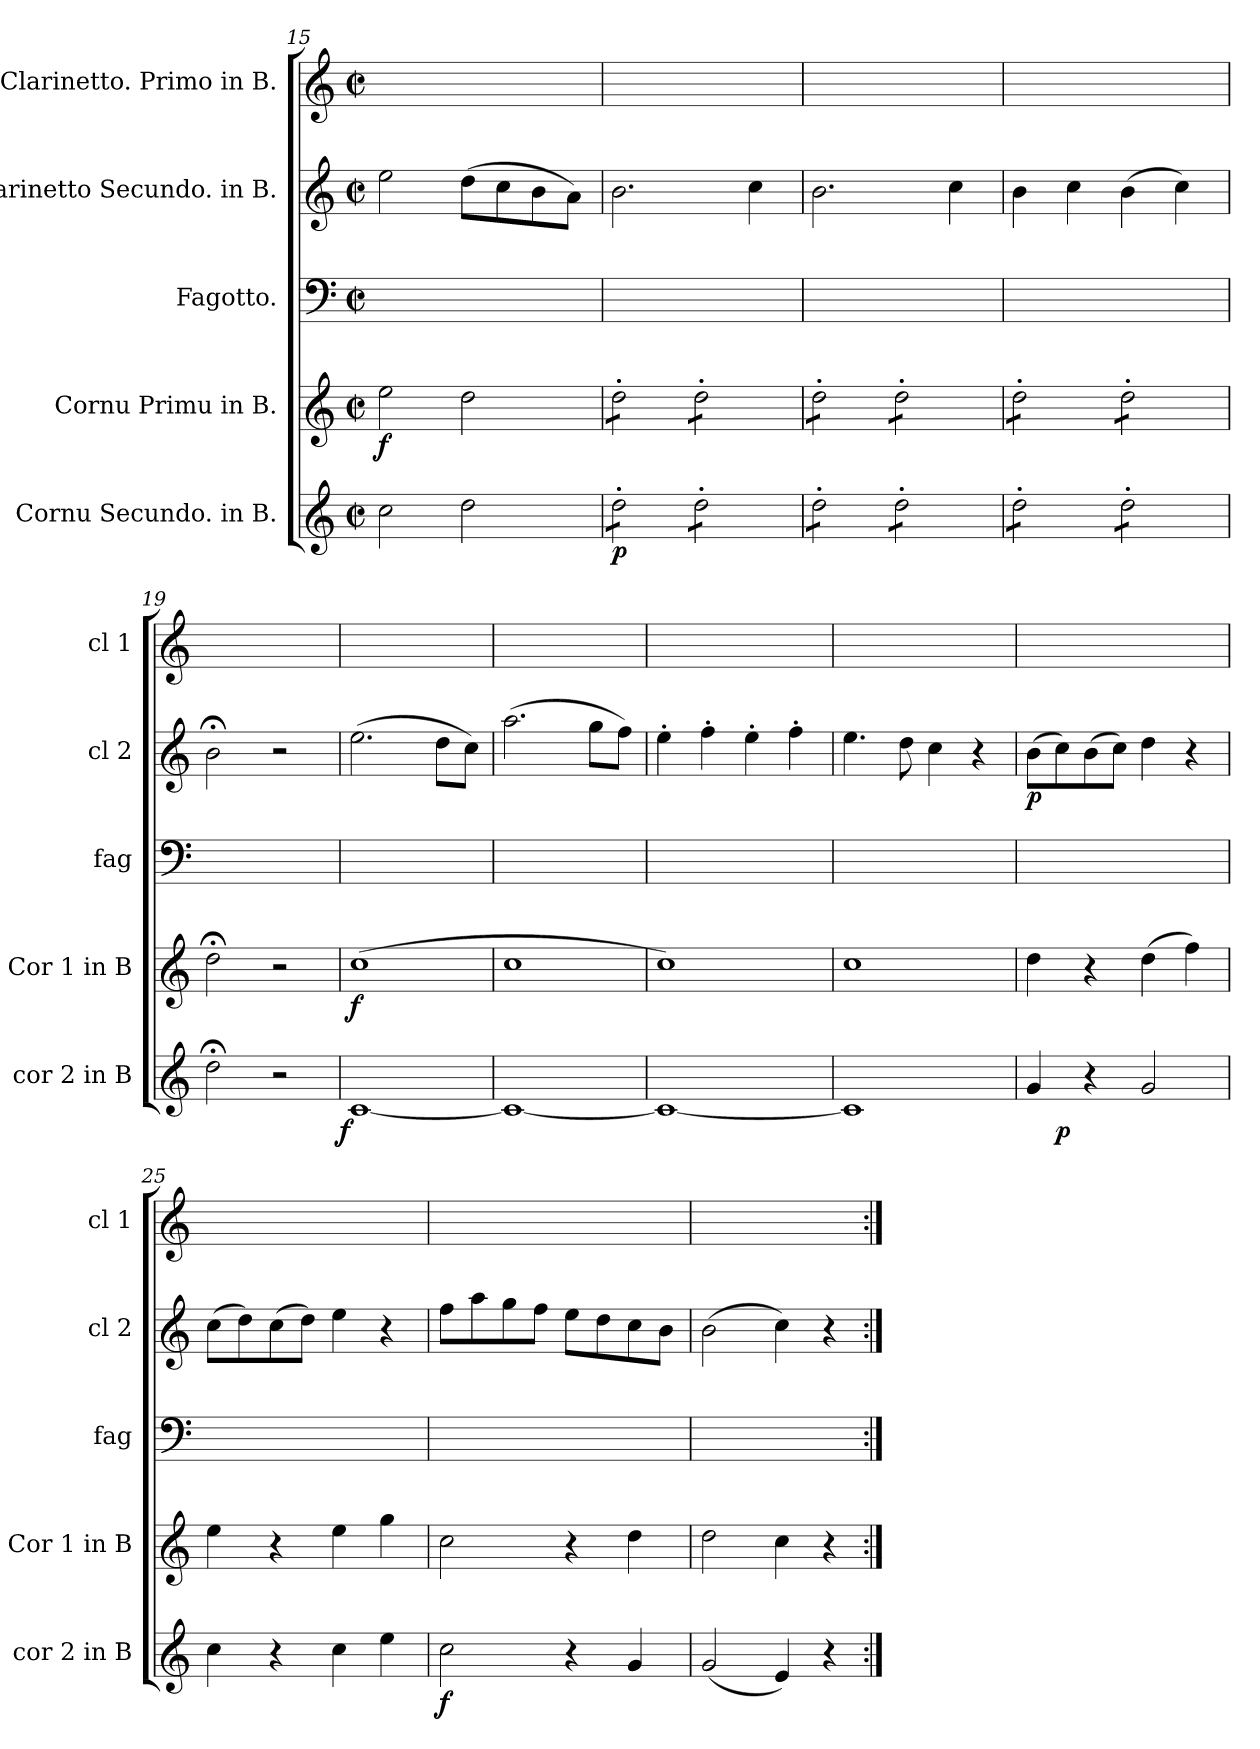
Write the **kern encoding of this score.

**kern	**dynam	**kern	**dynam	**kern	**kern	**dynam	**kern
*part5	*part5	*part4	*part4	*part3	*part2	*part2	*part1
*staff5	*staff5	*staff4	*staff4	*staff3	*staff2	*staff2	*staff1
*I"Cornu Secundo. in B.	*	*I"Cornu Primu in B.	*	*I"Fagotto.	*I"Clarinetto Secundo. in B.	*	*I"Clarinetto. Primo in B.
*I'cor 2 in B	*	*I'Cor 1 in B	*	*I'fag	*I'cl 2	*	*I'cl 1
*clefG2	*	*clefG2	*	*clefF4	*clefG2	*	*clefG2
*ITrd1c2	*	*ITrd1c2	*	*	*ITrd1c2	*	*ITrd1c2
*k[b-e-]	*	*k[b-e-]	*	*k[]	*k[b-e-]	*	*k[b-e-]
*B-:	*	*B-:	*	*	*B-:	*	*B-:
*M2/2	*	*M2/2	*	*M2/2	*M2/2	*	*M2/2
*met(c|)	*	*met(c|)	*	*met(c|)	*met(c|)	*	*met(c|)
=15	=15	=15	=15	=15	=15	=15	=15
!	!LO:DY:rj	!	!	!	!	!	!
2b-\	for	2dd\	f	1ryy	2dd\	for.	1ryy
2cc\	.	2cc\	.	.	(8cc\L	.	.
.	.	.	.	.	8b-\	.	.
.	.	.	.	.	8a\	.	.
.	.	.	.	.	8g\J)	.	.
=16	=16	=16	=16	=16	=16	=16	=16
*tremolo	*	*	*	*	*	*	*
*	*	*tremolo	*	*	*	*	*
8cc'\L	p	8cc'\L	p&colon;	1ryy	2.a\	.	1ryy
8cc'\	.	8cc'\	.	.	.	.	.
8cc'\	.	8cc'\	.	.	.	.	.
8cc'\J	.	8cc'\J	.	.	.	.	.
8cc'\L	.	8cc'\L	.	.	.	.	.
8cc'\	.	8cc'\	.	.	.	.	.
8cc'\	.	8cc'\	.	.	4b-\	.	.
8cc'\J	.	8cc'\J	.	.	.	.	.
=17	=17	=17	=17	=17	=17	=17	=17
8cc'\L	.	8cc'\L	.	1ryy	2.a\	.	1ryy
8cc'\	.	8cc'\	.	.	.	.	.
8cc'\	.	8cc'\	.	.	.	.	.
8cc'\J	.	8cc'\J	.	.	.	.	.
8cc'\L	.	8cc'\L	.	.	.	.	.
8cc'\	.	8cc'\	.	.	.	.	.
8cc'\	.	8cc'\	.	.	4b-\	.	.
8cc'\J	.	8cc'\J	.	.	.	.	.
=18	=18	=18	=18	=18	=18	=18	=18
8cc'\L	.	8cc'\L	.	1ryy	4a\	.	1ryy
8cc'\	.	8cc'\	.	.	.	.	.
8cc'\	.	8cc'\	.	.	4b-\	.	.
8cc'\J	.	8cc'\J	.	.	.	.	.
8cc'\L	.	8cc'\L	.	.	(4a\	.	.
8cc'\	.	8cc'\	.	.	.	.	.
8cc'\	.	8cc'\	.	.	4b-\)	.	.
8cc'\J	.	8cc'\J	.	.	.	.	.
*	*	*Xtremolo	*	*	*	*	*
*Xtremolo	*	*	*	*	*	*	*
=19	=19	=19	=19	=19	=19	=19	=19
2cc;<\	.	2cc;<\	.	1ryy	2a;<\	.	1ryy
2r	.	2r	.	.	2r	.	.
=20	=20	=20	=20	=20	=20	=20	=20
!	!LO:DY:rj	!	!	!	!	!	!
[>1B-/	f	(1b-\	f	1ryy	(2.dd\	.	1ryy
.	.	.	.	.	8cc\L	.	.
.	.	.	.	.	8b-\J)	.	.
=21	=21	=21	=21	=21	=21	=21	=21
1B-/_>	.	1b-\	.	1ryy	(2.gg\	.	1ryy
.	.	.	.	.	8ff\L	.	.
.	.	.	.	.	8ee-\J)	.	.
=22	=22	=22	=22	=22	=22	=22	=22
1B-/_	.	1b-\)	.	1ryy	4dd'\	.	1ryy
.	.	.	.	.	4ee-'\	.	.
.	.	.	.	.	4dd'\	.	.
.	.	.	.	.	4ee-'\	.	.
=23	=23	=23	=23	=23	=23	=23	=23
1B-/]	.	1b-\	.	1ryy	4.dd\	.	1ryy
.	.	.	.	.	8cc\	.	.
.	.	.	.	.	4b-\	.	.
.	.	.	.	.	4r	.	.
=24	=24	=24	=24	=24	=24	=24	=24
*^	*	*	*	*	*	*	*
4f/	8ryy	.	4cc\	.	1ryy	(8a\L	p	1ryy
.	2..ryy	p	.	.	.	8b-\)	.	.
4r	.	.	4r	.	.	(8a\	.	.
.	.	.	.	.	.	8b-\J)	.	.
2f/	.	.	(4cc\	.	.	4cc\	.	.
.	.	.	4ee-\)	.	.	4r	.	.
*v	*v	*	*	*	*	*	*	*
=25	=25	=25	=25	=25	=25	=25	=25
4b-\	.	4dd\	.	1ryy	(8b-\L	.	1ryy
.	.	.	.	.	8cc\)	.	.
4r	.	4r	.	.	(8b-\	.	.
.	.	.	.	.	8cc\J)	.	.
4b-\	.	4dd\	.	.	4dd\	.	.
4dd\	.	4ff\	.	.	4r	.	.
=26	=26	=26	=26	=26	=26	=26	=26
2b-\	f	2b-\	.	1ryy	8ee-\L	.	1ryy
.	.	.	.	.	8gg\	.	.
.	.	.	.	.	8ff\	.	.
.	.	.	.	.	8ee-\J	.	.
4r	.	4r	.	.	8dd\L	.	.
.	.	.	.	.	8cc\	.	.
4f/	.	4cc\	.	.	8b-\	.	.
.	.	.	.	.	8a\J	.	.
=27	=27	=27	=27	=27	=27	=27	=27
(2f/	.	2cc\	.	1ryy	(2a\	.	1ryy
4d/)	.	4b-\	.	.	4b-\)	.	.
4r	.	4r	.	.	4r	.	.
=:|!	=:|!	=:|!	=:|!	=:|!	=:|!	=:|!	=:|!
*-	*-	*-	*-	*-	*-	*-	*-
